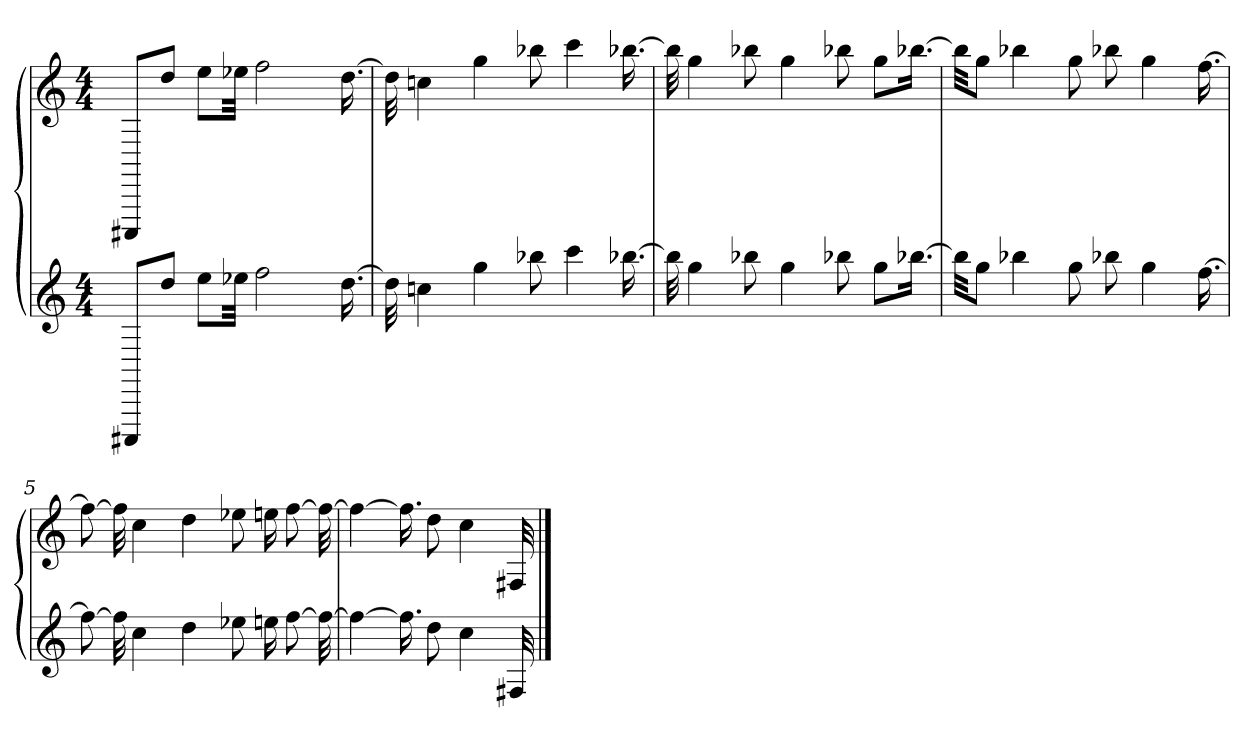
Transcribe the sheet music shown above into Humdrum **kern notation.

**kern	**kern
*part2	*part1
*staff2	*staff1
*clefG2	*clefG2
*M4/4	*M4/4
=1	=1
8CCC#X/L	8CCC#X/L
8dd/J	8dd/J
8ee\L	8ee\L
32ee-X\Jkk	32ee-X\Jkk
2ff	2ff
[16.dd	[16.dd
=2	=2
32dd]	32dd]
4ccn	4ccn
4gg	4gg
8bb-X	8bb-X
4ccc	4ccc
[16.bb-X	[16.bb-X
=3	=3
32bb-]	32bb-]
4gg	4gg
8bb-X	8bb-X
4gg	4gg
8bb-X	8bb-X
8gg\L	8gg\L
[16.bb-X\Jk	[16.bb-X\Jk
=4	=4
32bb-\KKL]	32bb-\KKL]
8gg\J	8gg\J
4bb-X	4bb-X
8gg	8gg
8bb-X	8bb-X
4gg	4gg
[16.ff	[16.ff
=5	=5
8ff_	8ff_
32ff]	32ff]
4cc	4cc
4dd	4dd
8ee-X	8ee-X
16een	16een
[8ff	[8ff
32ff_	32ff_
=6	=6
4ff_	4ff_
16.ff]	16.ff]
8dd	8dd
4cc	4cc
32F#X	32F#X
==	==
*-	*-
